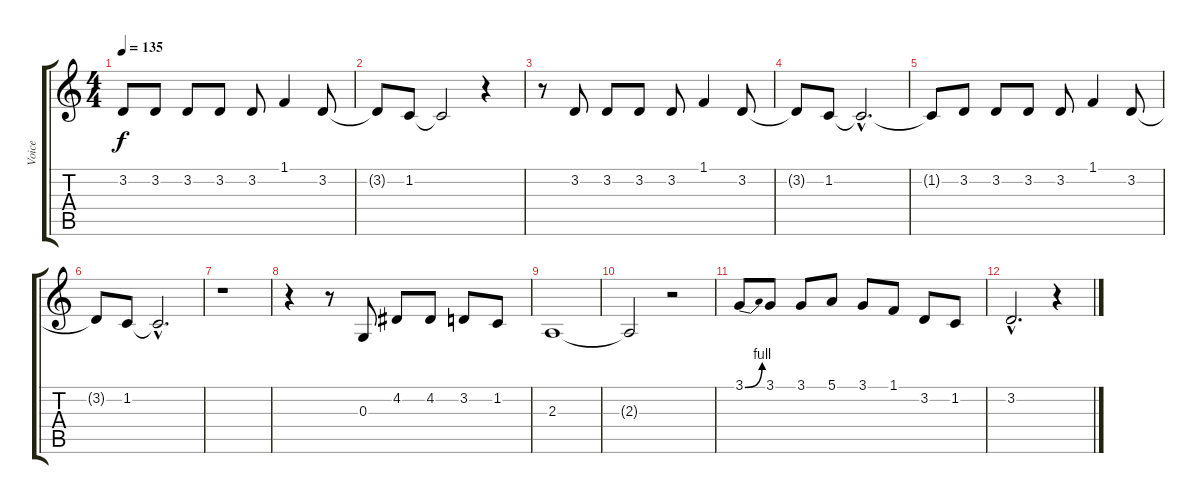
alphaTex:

\track ("Voice" "Voice") {instrument trumpet}
\staff {score tabs}
\tuning (E4 B3 G3 D3 A2 E2) {hide}
\ts (4 4)
\tempo 135
\clef g2
\ks c
3.2{t}.8{dy f} 3.2.8 3.2.8 3.2.8 3.2.8 1.1.4 3.2.8 |
3.2{t}.8 1.2.8 1.2{t}.2 r.4 |
r.8 3.2.8 3.2.8 3.2.8 3.2.8 1.1.4 3.2.8 |
3.2{t}.8 1.2.8 1.2{hac t}.2{d} |
1.2{t}.8 3.2.8 3.2.8 3.2.8 3.2.8 1.1.4 3.2.8 |
3.2{t}.8 1.2.8 1.2{hac t}.2{d} |
r.1 |
r.4 r.8 0.3.8 4.2.8 4.2.8 3.2.8 1.2.8 |
2.3.1 |
2.3{t}.2 r.2 |
3.1{be (bend 0 0 60 4)}.8 3.1.8 3.1.8 5.1.8 3.1.8 1.1.8 3.2.8 1.2.8 |
3.2{hac}.2{d} r.4
